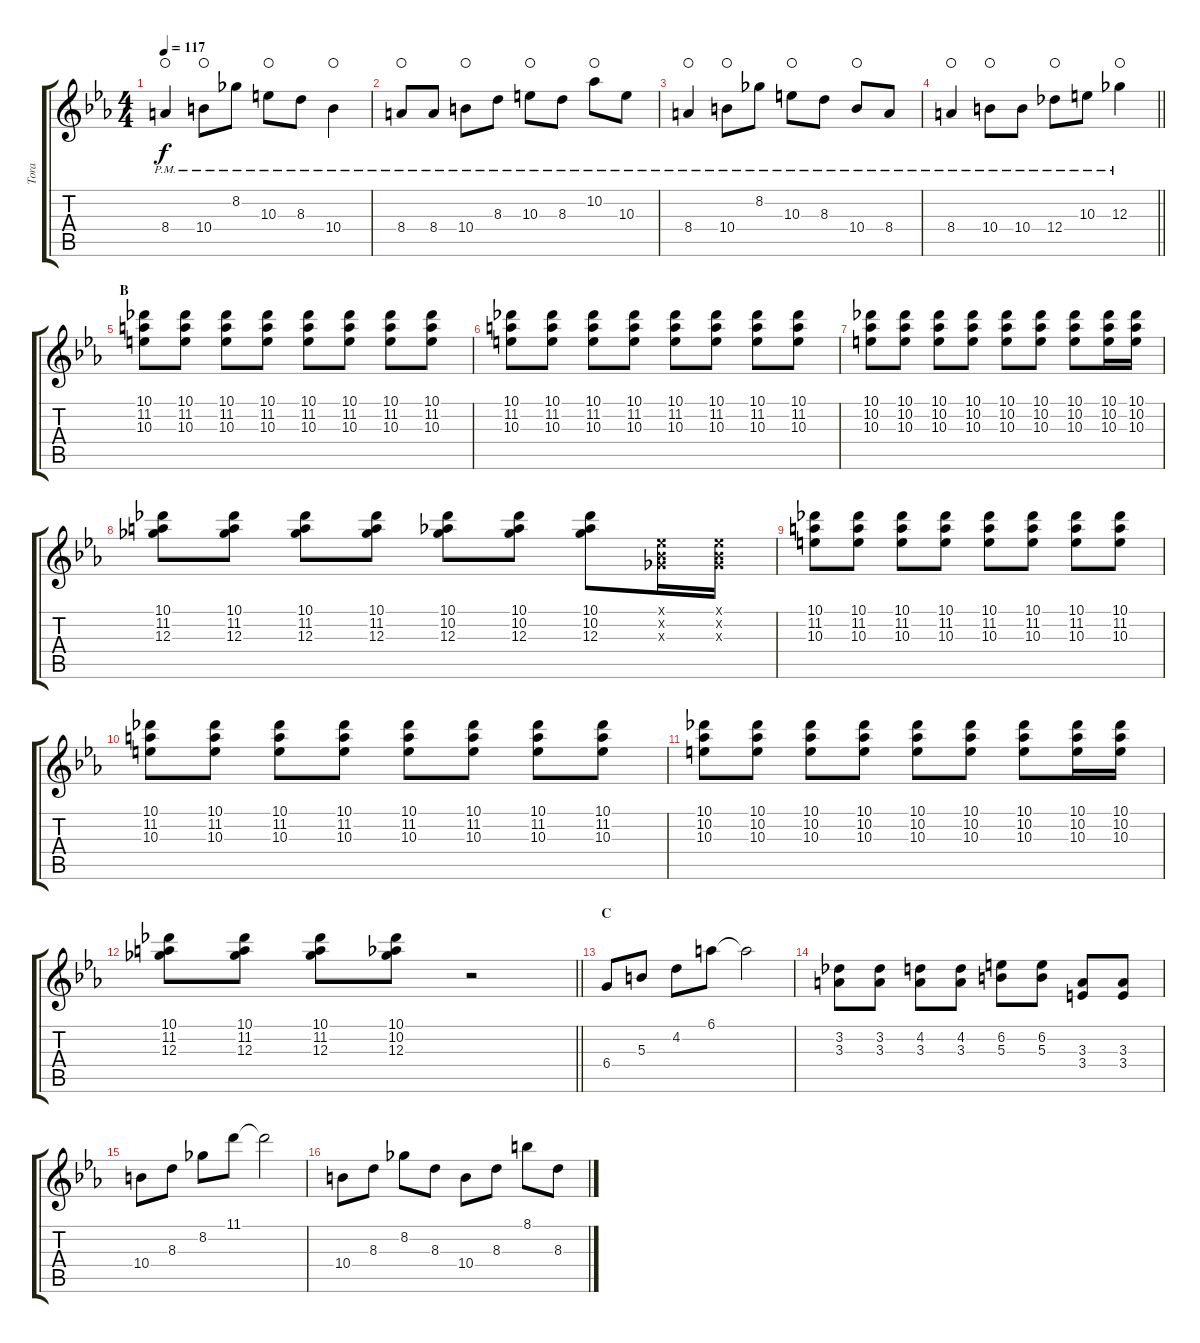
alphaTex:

\track ("Tora" "Tora") {instrument distortionguitar}
\staff {score tabs}
\tuning (Eb4 Bb3 Gb3 Db3 Ab2 Eb2) {hide}
\ts (4 4)
\tempo 117
\clef g2
\ks eb
8.4{pm}.4{dy f waho} 10.4{pm}.8{waho} 8.2{pm}.8 10.3{pm}.8{waho} 8.3{pm}.8 10.4{pm}.4{waho} |
8.4{pm}.8{waho} 8.4{pm}.8 10.4{pm}.8{waho} 8.3{pm}.8 10.3{pm}.8{waho} 8.3{pm}.8 10.2{pm}.8{waho} 10.3{pm}.8 |
8.4{pm}.4{waho} 10.4{pm}.8{waho} 8.2{pm}.8 10.3{pm}.8{waho} 8.3{pm}.8 10.4{pm}.8{waho} 8.4{pm}.8 |
\barLineRight lightlight
8.4{pm}.4{waho} 10.4{pm}.8{waho} 10.4{pm}.8 12.4{pm}.8{waho} 10.3{pm}.8 12.3{pm}.4{waho} |
\section ("" "B")
(10.1 11.2 10.3).8{volume 9} (10.1 11.2 10.3).8 (10.1 11.2 10.3).8 (10.1 11.2 10.3).8 (10.1 11.2 10.3).8 (10.1 11.2 10.3).8 (10.1 11.2 10.3).8 (10.1 11.2 10.3).8 |
(10.1 11.2 10.3).8 (10.1 11.2 10.3).8 (10.1 11.2 10.3).8 (10.1 11.2 10.3).8 (10.1 11.2 10.3).8 (10.1 11.2 10.3).8 (10.1 11.2 10.3).8 (10.1 11.2 10.3).8 |
(10.1 10.2 10.3).8 (10.1 10.2 10.3).8 (10.1 10.2 10.3).8 (10.1 10.2 10.3).8 (10.1 10.2 10.3).8 (10.1 10.2 10.3).8 (10.1 10.2 10.3).8 (10.1 10.2 10.3).16 (10.1 10.2 10.3).16 |
(10.1 11.2 12.3).8 (10.1 11.2 12.3).8 (10.1 11.2 12.3).8 (10.1 11.2 12.3).8 (10.1 10.2 12.3).8 (10.1 10.2 12.3).8 (10.1 10.2 12.3).8 (0.1{x} 0.2{x} 0.3{x}).16 (0.1{x} 0.2{x} 0.3{x}).16 |
(10.1 11.2 10.3).8 (10.1 11.2 10.3).8 (10.1 11.2 10.3).8 (10.1 11.2 10.3).8 (10.1 11.2 10.3).8 (10.1 11.2 10.3).8 (10.1 11.2 10.3).8 (10.1 11.2 10.3).8 |
(10.1 11.2 10.3).8 (10.1 11.2 10.3).8 (10.1 11.2 10.3).8 (10.1 11.2 10.3).8 (10.1 11.2 10.3).8 (10.1 11.2 10.3).8 (10.1 11.2 10.3).8 (10.1 11.2 10.3).8 |
(10.1 10.2 10.3).8 (10.1 10.2 10.3).8 (10.1 10.2 10.3).8 (10.1 10.2 10.3).8 (10.1 10.2 10.3).8 (10.1 10.2 10.3).8 (10.1 10.2 10.3).8 (10.1 10.2 10.3).16 (10.1 10.2 10.3).16 |
\barLineRight lightlight
(10.1 11.2 12.3).8 (10.1 11.2 12.3).8 (10.1 11.2 12.3).8 (10.1 10.2 12.3).8 r.2 |
\section ("" "C")
6.4.8 5.3.8 4.2.8 6.1.8 6.1{t}.2 |
(3.2 3.3).8 (3.2 3.3).8 (4.2 3.3).8 (4.2 3.3).8 (6.2 5.3).8 (6.2 5.3).8 (3.3 3.4).8 (3.3 3.4).8 |
10.4.8 8.3.8 8.2.8 11.1.8 11.1{t}.2 |
10.4.8 8.3.8 8.2.8 8.3.8 10.4.8 8.3.8 8.1.8 8.3.8
